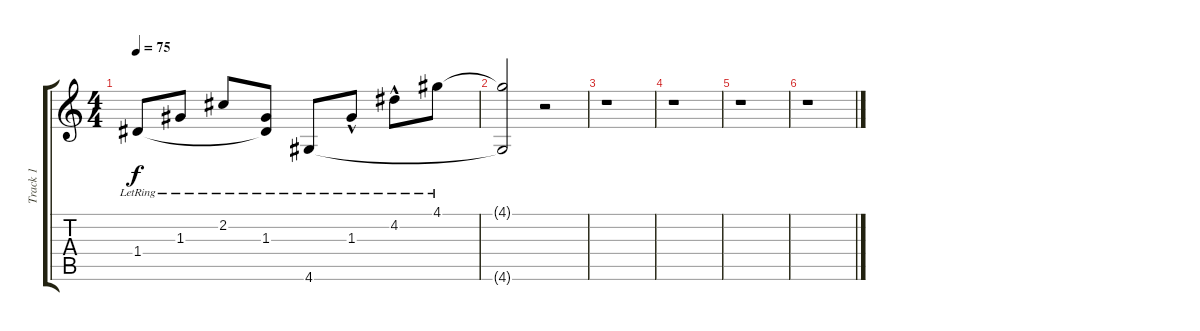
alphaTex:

\track ("Track 1" "Track 1") {instrument electricguitarclean}
\staff {score tabs}
\tuning (E4 B3 G3 D3 A2 E2) {hide}
\ts (4 4)
\tempo 75
\clef g2
\ks c
1.4{lr}.8{dy f} 1.3{lr}.8 2.2{lr}.8 (1.3{lr} 1.4{t}).8 4.6{lr}.8 1.3{hac lr}.8 4.2{hac lr}.8 4.1{lr}.8 |
(4.1{t} 4.6{t}).2 r.2 |
r.1 |
r.1 |
r.1 |
r.1
